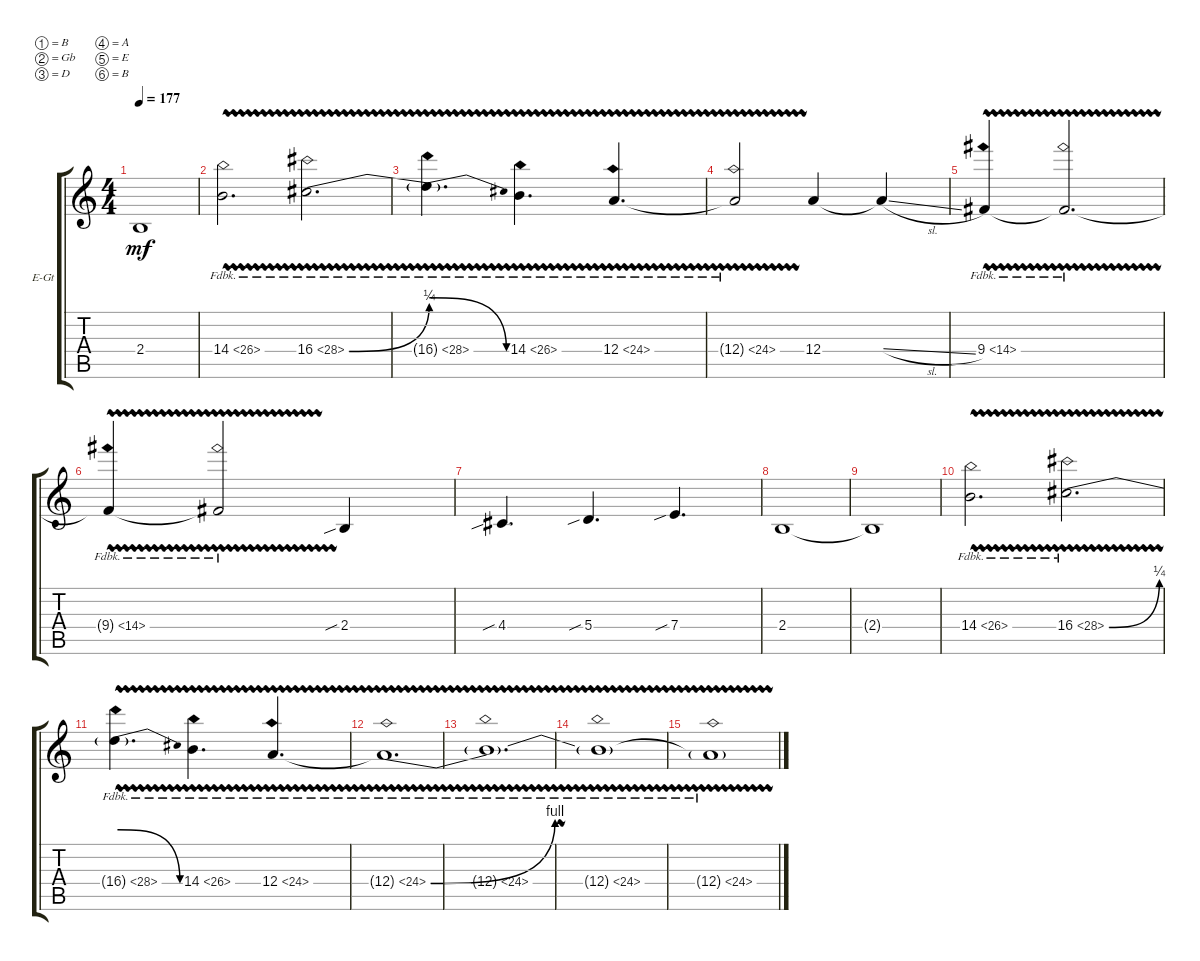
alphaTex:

\defaultSystemsLayout 4
\bracketExtendMode groupsimilarinstruments
\firstSystemTrackNameOrientation horizontal
\otherSystemsTrackNameOrientation horizontal
\track ("Kenny Hickey" "E-Gt") {instrument acousticgrandpiano}
\staff {score tabs}
\tuning (B3 Gb3 D3 A2 E2 B1)
\displaytranspose 12
\ts (4 4)
\tempo 177
\clef g2
\ks c
2.4{t}.1{dy mf} |
14.4{fh 12 vw}.2{d} 16.4{be (bend 0 0 30.599999999999998 1) fh 12 vw}.2{d} |
16.4{be (release 0 2 15 0) fh 12 vw t}.4{d} 14.4{fh 12 vw}.4{d} 12.4{fh 12 vw}.4{d} |
12.4{fh 12 vw t}.2 12.4.4 12.4{sl t}.4 |
9.4{fh 5 vw}.4 9.4{fh 5 vw t}.2{d} |
9.4{fh 5 vw t}.4 9.4{fh 5 vw t}.2 2.4{sib}.4 |
4.4{sib}.4{d} 5.4{sib}.4{d} 7.4{sib}.4{d} |
2.4.1 |
2.4{t}.1 |
14.4{fh 12 vw}.2{d} 16.4{be (bend 0 0 30.599999999999998 1) fh 12 vw}.2{d} |
16.4{be (release 0 2 15 0) fh 12 vw t}.4{d} 14.4{fh 12 vw}.4{d} 12.4{fh 12 vw}.4{d} |
12.4{be (bend 0 0 15 4) fh 12 vw t}.1{d} |
12.4{fh 12 vw t}.1{d} |
12.4{fh 12 vw t}.1 |
12.4{fh 12 vw t}.1
